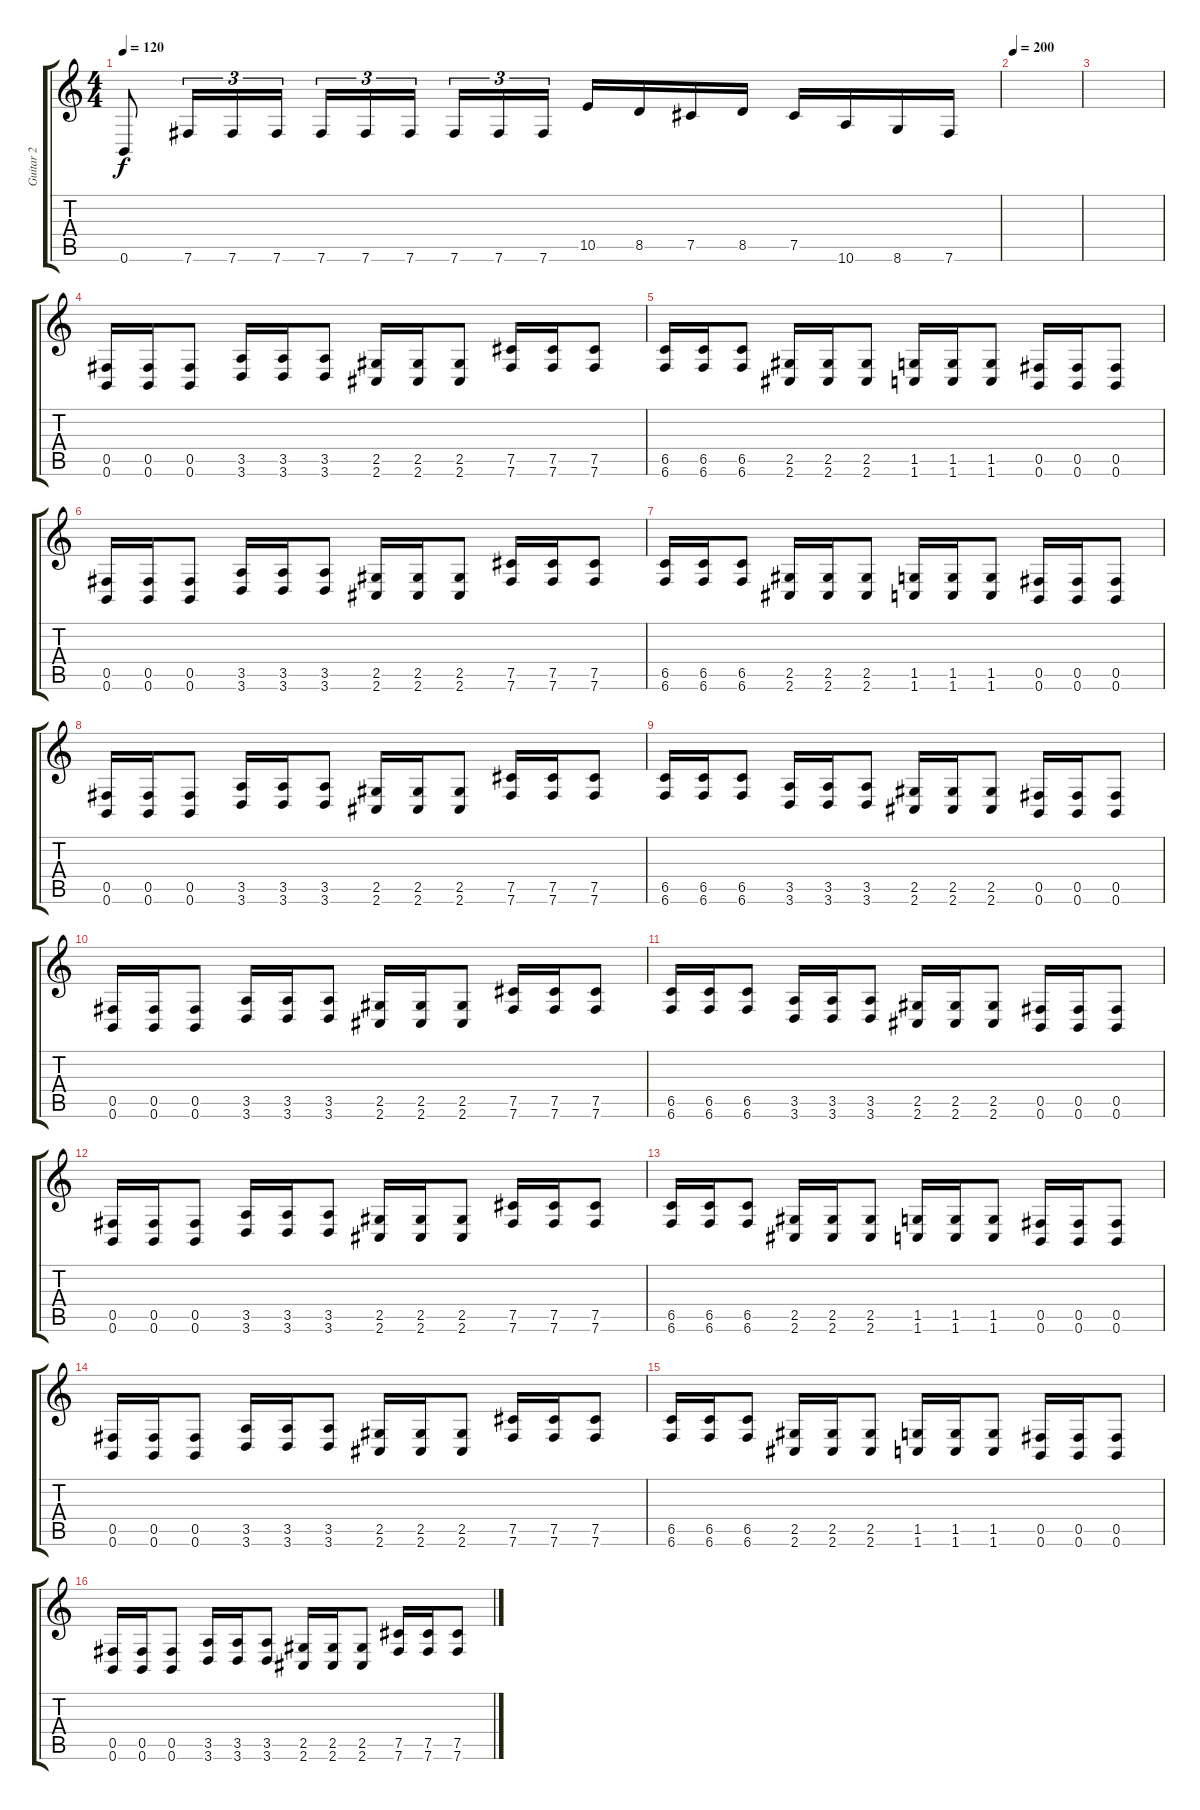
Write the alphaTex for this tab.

\track ("Guitar 2" "Guitar 2") {instrument distortionguitar}
\staff {score tabs}
\tuning (Db4 Ab3 E3 B2 Gb2 B1) {hide}
\ts (4 4)
\tempo 120
\clef g2
\ks c
0.6.8{dy f} 7.6.16{tu (3 2)} 7.6.16{tu (3 2)} 7.6.16{tu (3 2)} 7.6.16{tu (3 2)} 7.6.16{tu (3 2)} 7.6.16{tu (3 2) beam splitsecondary} 7.6.16{tu (3 2)} 7.6.16{tu (3 2)} 7.6.16{tu (3 2)} 10.5.16 8.5.16 7.5.16 8.5.16 7.5.16 10.6.16 8.6.16 7.6.16 |
\tempo 200
|
|
(0.5 0.6).16 (0.5 0.6).16 (0.5 0.6).8 (3.5 3.6).16 (3.5 3.6).16 (3.5 3.6).8 (2.5 2.6).16 (2.5 2.6).16 (2.5 2.6).8 (7.5 7.6).16 (7.5 7.6).16 (7.5 7.6).8 |
(6.5 6.6).16 (6.5 6.6).16 (6.5 6.6).8 (2.5 2.6).16 (2.5 2.6).16 (2.5 2.6).8 (1.5 1.6).16 (1.5 1.6).16 (1.5 1.6).8 (0.5 0.6).16 (0.5 0.6).16 (0.5 0.6).8 |
(0.5 0.6).16 (0.5 0.6).16 (0.5 0.6).8 (3.5 3.6).16 (3.5 3.6).16 (3.5 3.6).8 (2.5 2.6).16 (2.5 2.6).16 (2.5 2.6).8 (7.5 7.6).16 (7.5 7.6).16 (7.5 7.6).8 |
(6.5 6.6).16 (6.5 6.6).16 (6.5 6.6).8 (2.5 2.6).16 (2.5 2.6).16 (2.5 2.6).8 (1.5 1.6).16 (1.5 1.6).16 (1.5 1.6).8 (0.5 0.6).16 (0.5 0.6).16 (0.5 0.6).8 |
(0.5 0.6).16 (0.5 0.6).16 (0.5 0.6).8 (3.5 3.6).16 (3.5 3.6).16 (3.5 3.6).8 (2.5 2.6).16 (2.5 2.6).16 (2.5 2.6).8 (7.5 7.6).16 (7.5 7.6).16 (7.5 7.6).8 |
(6.5 6.6).16 (6.5 6.6).16 (6.5 6.6).8 (3.5 3.6).16 (3.5 3.6).16 (3.5 3.6).8 (2.5 2.6).16 (2.5 2.6).16 (2.5 2.6).8 (0.5 0.6).16 (0.5 0.6).16 (0.5 0.6).8 |
(0.5 0.6).16 (0.5 0.6).16 (0.5 0.6).8 (3.5 3.6).16 (3.5 3.6).16 (3.5 3.6).8 (2.5 2.6).16 (2.5 2.6).16 (2.5 2.6).8 (7.5 7.6).16 (7.5 7.6).16 (7.5 7.6).8 |
(6.5 6.6).16 (6.5 6.6).16 (6.5 6.6).8 (3.5 3.6).16 (3.5 3.6).16 (3.5 3.6).8 (2.5 2.6).16 (2.5 2.6).16 (2.5 2.6).8 (0.5 0.6).16 (0.5 0.6).16 (0.5 0.6).8 |
(0.5 0.6).16 (0.5 0.6).16 (0.5 0.6).8 (3.5 3.6).16 (3.5 3.6).16 (3.5 3.6).8 (2.5 2.6).16 (2.5 2.6).16 (2.5 2.6).8 (7.5 7.6).16 (7.5 7.6).16 (7.5 7.6).8 |
(6.5 6.6).16 (6.5 6.6).16 (6.5 6.6).8 (2.5 2.6).16 (2.5 2.6).16 (2.5 2.6).8 (1.5 1.6).16 (1.5 1.6).16 (1.5 1.6).8 (0.5 0.6).16 (0.5 0.6).16 (0.5 0.6).8 |
(0.5 0.6).16 (0.5 0.6).16 (0.5 0.6).8 (3.5 3.6).16 (3.5 3.6).16 (3.5 3.6).8 (2.5 2.6).16 (2.5 2.6).16 (2.5 2.6).8 (7.5 7.6).16 (7.5 7.6).16 (7.5 7.6).8 |
(6.5 6.6).16 (6.5 6.6).16 (6.5 6.6).8 (2.5 2.6).16 (2.5 2.6).16 (2.5 2.6).8 (1.5 1.6).16 (1.5 1.6).16 (1.5 1.6).8 (0.5 0.6).16 (0.5 0.6).16 (0.5 0.6).8 |
(0.5 0.6).16 (0.5 0.6).16 (0.5 0.6).8 (3.5 3.6).16 (3.5 3.6).16 (3.5 3.6).8 (2.5 2.6).16 (2.5 2.6).16 (2.5 2.6).8 (7.5 7.6).16 (7.5 7.6).16 (7.5 7.6).8
